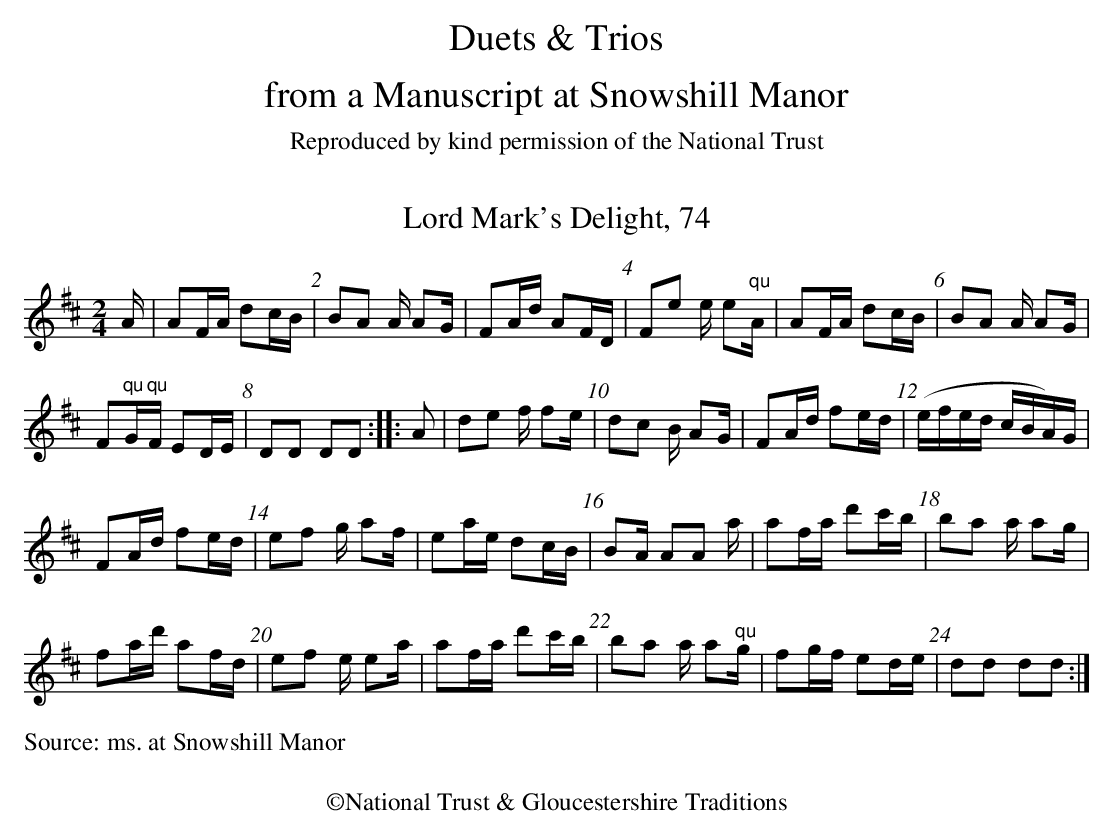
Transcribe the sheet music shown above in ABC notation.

X:1
T:Lord Mark's Delight, 74
M:2/4
L:1/8
K:D
A/| AF/A/ dc/B/| BA A/ AG/| FA/d/ AF/D/| Fe e/ e"qu"A/|\
AF/A/ dc/B/| BA A/ AG/|
F"qu"G/"qu"F/ ED/E/|DD DD:||:A|\
de f/ fe/| dc B/ AG/| FA/d/ fe/d/| (e/f/e/d/ c/B/A/)G/|
FA/d/ fe/d/| ef g/ af/| ea/e/ dc/B/|BA/ AA a/|\
af/a/ d'c'/b/ | ba a/ ag/|
 fa/d'/ af/d/|ef e/ ea/|\
af/a/ d'c'/b/| ba a/ a"qu"g/| fg/f/ ed/e/| dd dd:|
